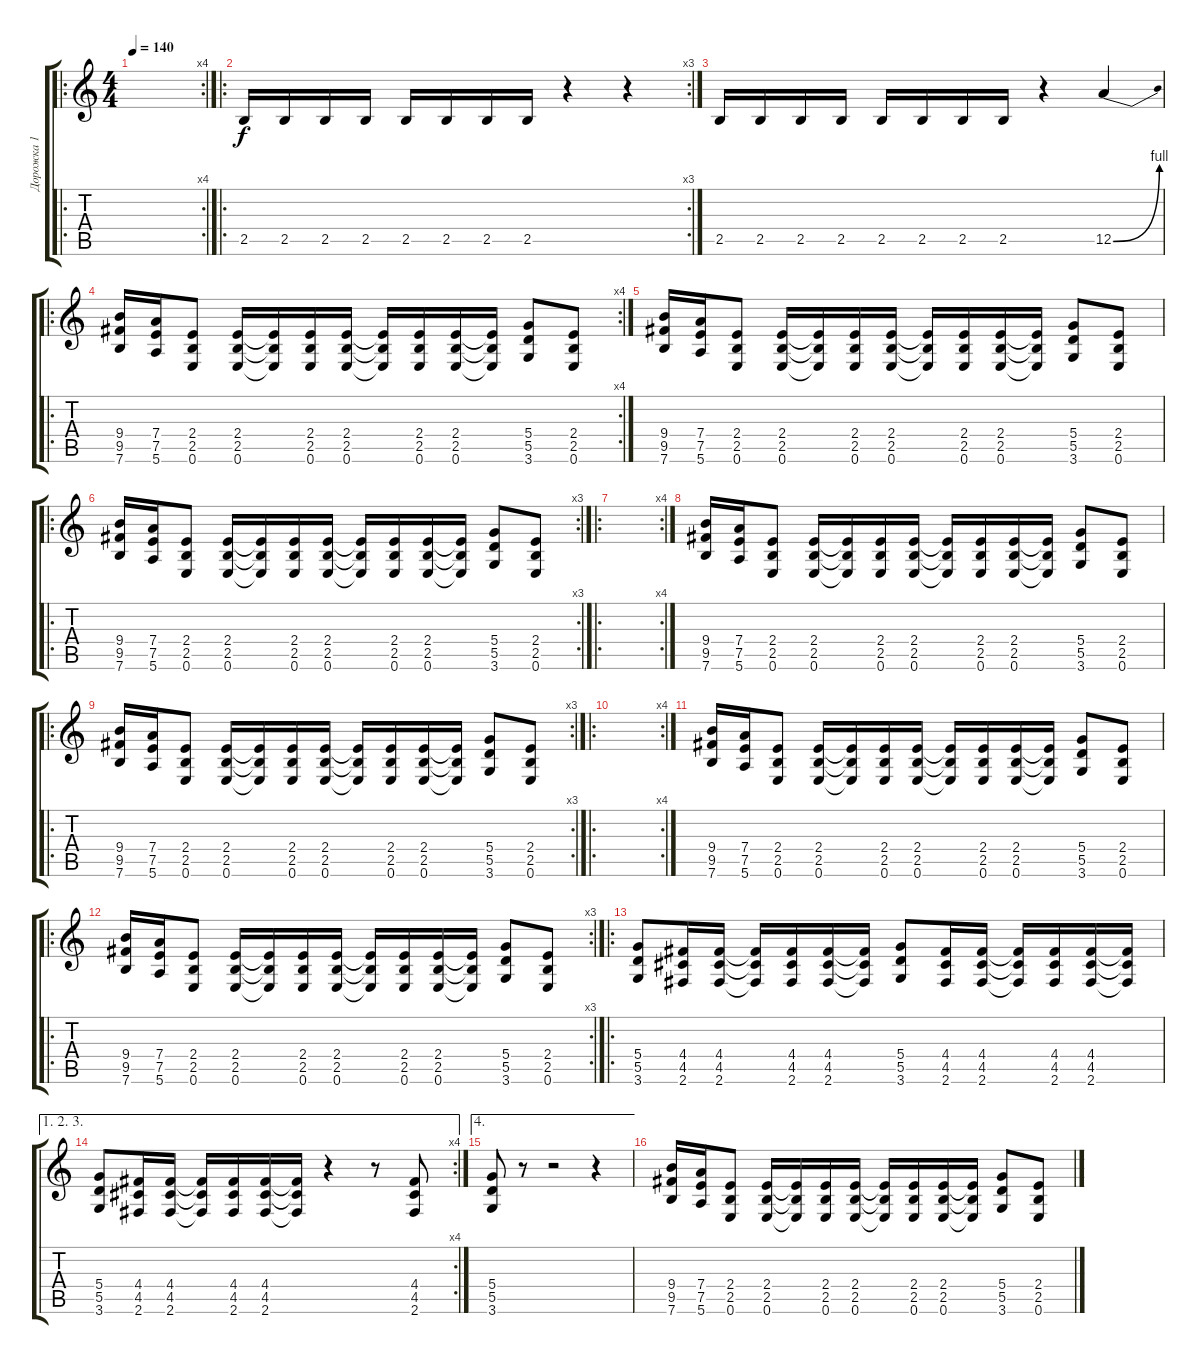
\track ("Дорожка 1" "Дорожка 1") {instrument overdrivenguitar}
\staff {score tabs}
\tuning (E4 B3 G3 D3 A2 E2) {hide}
\ro
\rc 4
\ts (4 4)
\tempo 140
\clef g2
\ks c
|
\ro
\rc 3
2.5.16{instrument guitarharmonics} 2.5.16 2.5.16 2.5.16 2.5.16 2.5.16 2.5.16 2.5.16 r.4 r.4 |
2.5.16 2.5.16 2.5.16 2.5.16 2.5.16 2.5.16 2.5.16 2.5.16 r.4 12.5{be (bend 0 0 60 4)}.4 |
\ro
\rc 4
(9.4 9.5 7.6).16{instrument overdrivenguitar} (7.4 7.5 5.6).16 (2.4 2.5 0.6).8 (2.4 2.5 0.6).16 (2.4{t} 2.5{t} 0.6{t}).16 (2.4 2.5 0.6).16 (2.4 2.5 0.6).16 (2.4{t} 2.5{t} 0.6{t}).16 (2.4 2.5 0.6).16 (2.4 2.5 0.6).16 (2.4{t} 2.5{t} 0.6{t}).16 (5.4 5.5 3.6).8 (2.4 2.5 0.6).8 |
(9.4 9.5 7.6).16{instrument overdrivenguitar} (7.4 7.5 5.6).16 (2.4 2.5 0.6).8 (2.4 2.5 0.6).16 (2.4{t} 2.5{t} 0.6{t}).16 (2.4 2.5 0.6).16 (2.4 2.5 0.6).16 (2.4{t} 2.5{t} 0.6{t}).16 (2.4 2.5 0.6).16 (2.4 2.5 0.6).16 (2.4{t} 2.5{t} 0.6{t}).16 (5.4 5.5 3.6).8 (2.4 2.5 0.6).8 |
\ro
\rc 3
(9.4 9.5 7.6).16{instrument overdrivenguitar} (7.4 7.5 5.6).16 (2.4 2.5 0.6).8 (2.4 2.5 0.6).16 (2.4{t} 2.5{t} 0.6{t}).16 (2.4 2.5 0.6).16 (2.4 2.5 0.6).16 (2.4{t} 2.5{t} 0.6{t}).16 (2.4 2.5 0.6).16 (2.4 2.5 0.6).16 (2.4{t} 2.5{t} 0.6{t}).16 (5.4 5.5 3.6).8 (2.4 2.5 0.6).8 |
\ro
\rc 4
|
(9.4 9.5 7.6).16{instrument overdrivenguitar} (7.4 7.5 5.6).16 (2.4 2.5 0.6).8 (2.4 2.5 0.6).16 (2.4{t} 2.5{t} 0.6{t}).16 (2.4 2.5 0.6).16 (2.4 2.5 0.6).16 (2.4{t} 2.5{t} 0.6{t}).16 (2.4 2.5 0.6).16 (2.4 2.5 0.6).16 (2.4{t} 2.5{t} 0.6{t}).16 (5.4 5.5 3.6).8 (2.4 2.5 0.6).8 |
\ro
\rc 3
(9.4 9.5 7.6).16{instrument overdrivenguitar} (7.4 7.5 5.6).16 (2.4 2.5 0.6).8 (2.4 2.5 0.6).16 (2.4{t} 2.5{t} 0.6{t}).16 (2.4 2.5 0.6).16 (2.4 2.5 0.6).16 (2.4{t} 2.5{t} 0.6{t}).16 (2.4 2.5 0.6).16 (2.4 2.5 0.6).16 (2.4{t} 2.5{t} 0.6{t}).16 (5.4 5.5 3.6).8 (2.4 2.5 0.6).8 |
\ro
\rc 4
|
(9.4 9.5 7.6).16{instrument overdrivenguitar} (7.4 7.5 5.6).16 (2.4 2.5 0.6).8 (2.4 2.5 0.6).16 (2.4{t} 2.5{t} 0.6{t}).16 (2.4 2.5 0.6).16 (2.4 2.5 0.6).16 (2.4{t} 2.5{t} 0.6{t}).16 (2.4 2.5 0.6).16 (2.4 2.5 0.6).16 (2.4{t} 2.5{t} 0.6{t}).16 (5.4 5.5 3.6).8 (2.4 2.5 0.6).8 |
\ro
\rc 3
(9.4 9.5 7.6).16{instrument overdrivenguitar} (7.4 7.5 5.6).16 (2.4 2.5 0.6).8 (2.4 2.5 0.6).16 (2.4{t} 2.5{t} 0.6{t}).16 (2.4 2.5 0.6).16 (2.4 2.5 0.6).16 (2.4{t} 2.5{t} 0.6{t}).16 (2.4 2.5 0.6).16 (2.4 2.5 0.6).16 (2.4{t} 2.5{t} 0.6{t}).16 (5.4 5.5 3.6).8 (2.4 2.5 0.6).8 |
\ro
(5.4 5.5 3.6).8 (4.4 4.5 2.6).16 (4.4 4.5 2.6).16 (4.4{t} 4.5{t} 2.6{t}).16 (4.4 4.5 2.6).16 (4.4 4.5 2.6).16 (4.4{t} 4.5{t} 2.6{t}).16 (5.4 5.5 3.6).8 (4.4 4.5 2.6).16 (4.4 4.5 2.6).16 (4.4{t} 4.5{t} 2.6{t}).16 (4.4 4.5 2.6).16 (4.4 4.5 2.6).16 (4.4{t} 4.5{t} 2.6{t}).16 |
\ae (1 2 3)
\rc 4
(5.4 5.5 3.6).8 (4.4 4.5 2.6).16 (4.4 4.5 2.6).16 (4.4{t} 4.5{t} 2.6{t}).16 (4.4 4.5 2.6).16 (4.4 4.5 2.6).16 (4.4{t} 4.5{t} 2.6{t}).16 r.4 r.8 (4.4 4.5 2.6).8 |
\ae 4
(5.4 5.5 3.6).8 r.8 r.2 r.4 |
(9.4 9.5 7.6).16{instrument overdrivenguitar} (7.4 7.5 5.6).16 (2.4 2.5 0.6).8 (2.4 2.5 0.6).16 (2.4{t} 2.5{t} 0.6{t}).16 (2.4 2.5 0.6).16 (2.4 2.5 0.6).16 (2.4{t} 2.5{t} 0.6{t}).16 (2.4 2.5 0.6).16 (2.4 2.5 0.6).16 (2.4{t} 2.5{t} 0.6{t}).16 (5.4 5.5 3.6).8 (2.4 2.5 0.6).8
